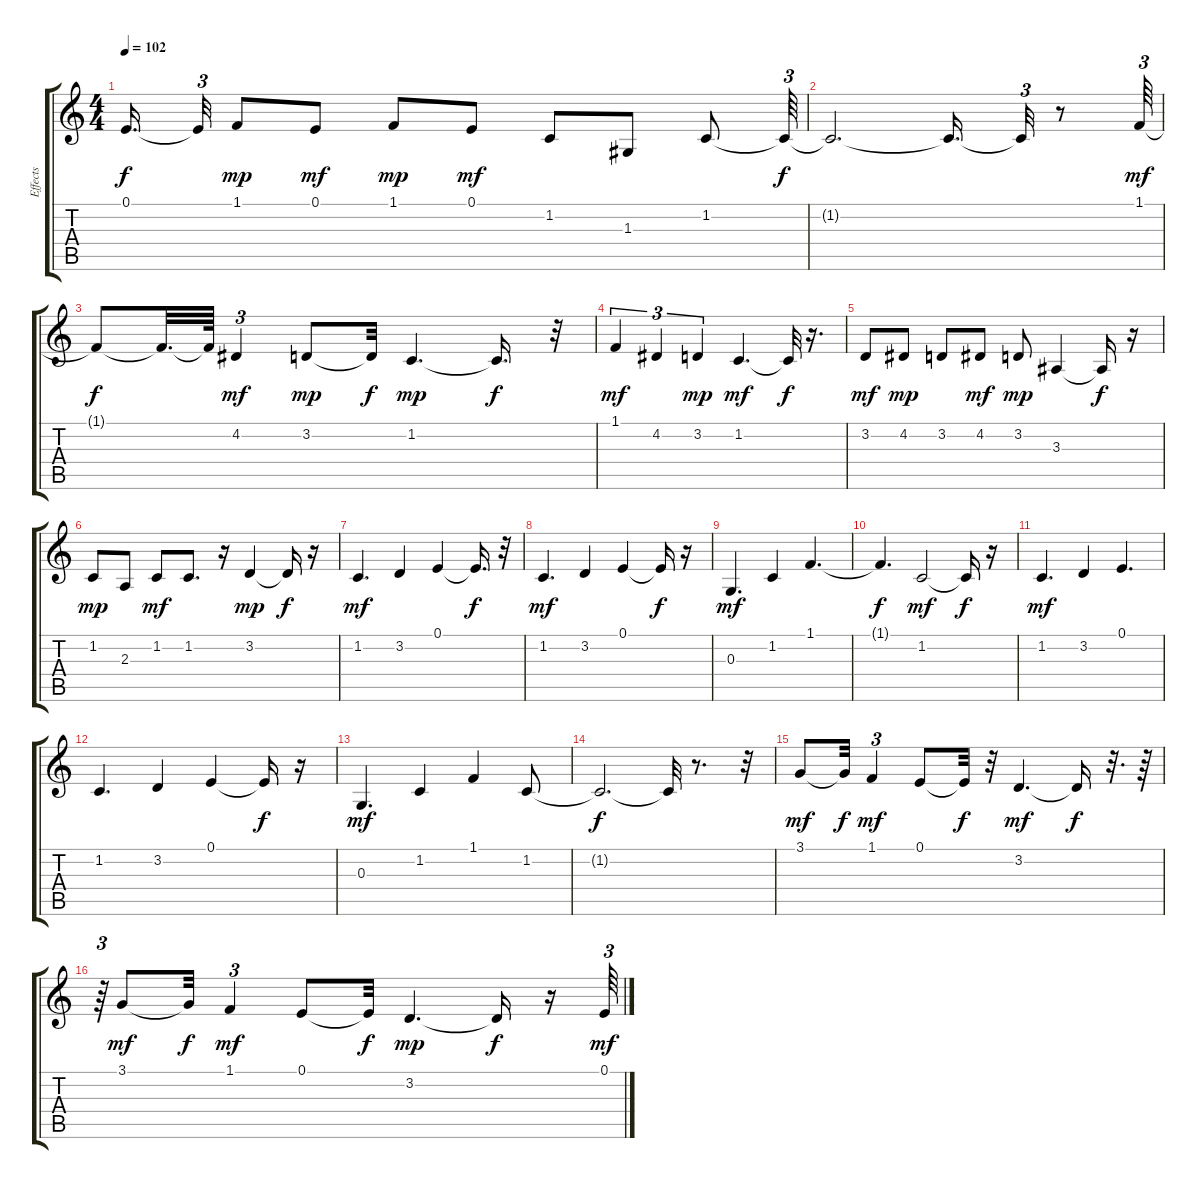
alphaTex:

\track ("Effects" "Effects") {instrument fx8scifi}
\staff {score tabs}
\tuning (E4 B3 G3 D3 A2 E2) {hide}
\ts (4 4)
\tempo 102
\clef g2
\ks c
0.1{t}.16{d dy f beam splitsecondary} 0.1{t}.32{tu (3 2)} 1.1.8{dy mp} 0.1.8{dy mf} 1.1.8{dy mp} 0.1.8{dy mf} 1.2.8 1.3.8 1.2.8 1.2{t}.64{tu (3 2) dy f} |
1.2{t}.2{d} 1.2{t}.16{d} 1.2{t}.32{tu (3 2)} r.8 1.1.64{tu (3 2) dy mf} |
1.1{t}.8{dy f} 1.1{t}.32{d} 1.1{t}.64 4.2.4{tu (3 2) dy mf} 3.2.8{dy mp} 3.2{t}.32{dy f} 1.2.4{d dy mp} 1.2{t}.16{d dy f} r.32 |
1.1.4{tu (3 2) dy mf} 4.2.4{tu (3 2)} 3.2.4{tu (3 2) dy mp} 1.2.4{d dy mf} 1.2{t}.32{dy f} r.16{d} |
3.2.8{dy mf} 4.2.8{dy mp} 3.2.8 4.2.8{dy mf} 3.2.8{dy mp} 3.3.4 3.3{t}.16{dy f} r.16 |
1.2.8{dy mp} 2.3.8 1.2.8{dy mf} 1.2.8{d} r.16 3.2.4{dy mp} 3.2{t}.16{dy f} r.16 |
1.2.4{d dy mf} 3.2.4 0.1.4 0.1{t}.16{d dy f} r.32 |
1.2.4{d dy mf} 3.2.4 0.1.4 0.1{t}.16{dy f} r.16 |
0.3.4{d dy mf} 1.2.4 1.1.4{d} |
1.1{t}.4{d dy f} 1.2.2{dy mf} 1.2{t}.16{dy f} r.16 |
1.2.4{d dy mf} 3.2.4 0.1.4{d} |
1.2.4{d} 3.2.4 0.1.4 0.1{t}.16{dy f} r.16 |
0.3.4{d dy mf} 1.2.4 1.1.4 1.2.8 |
1.2{t}.2{d dy f} 1.2{t}.32 r.8{d} r.32 |
3.1.8{dy mf} 3.1{t}.32{dy f} 1.1.4{tu (3 2) dy mf} 0.1.8 0.1{t}.32{dy f} r.32 3.2.4{d dy mf} 3.2{t}.16{dy f} r.32{d} r.64 |
r.64{tu (3 2)} 3.1.8{dy mf} 3.1{t}.32{dy f} 1.1.4{tu (3 2) dy mf} 0.1.8 0.1{t}.32{dy f} 3.2.4{d dy mp} 3.2{t}.16{dy f} r.16 0.1.64{tu (3 2) dy mf}
